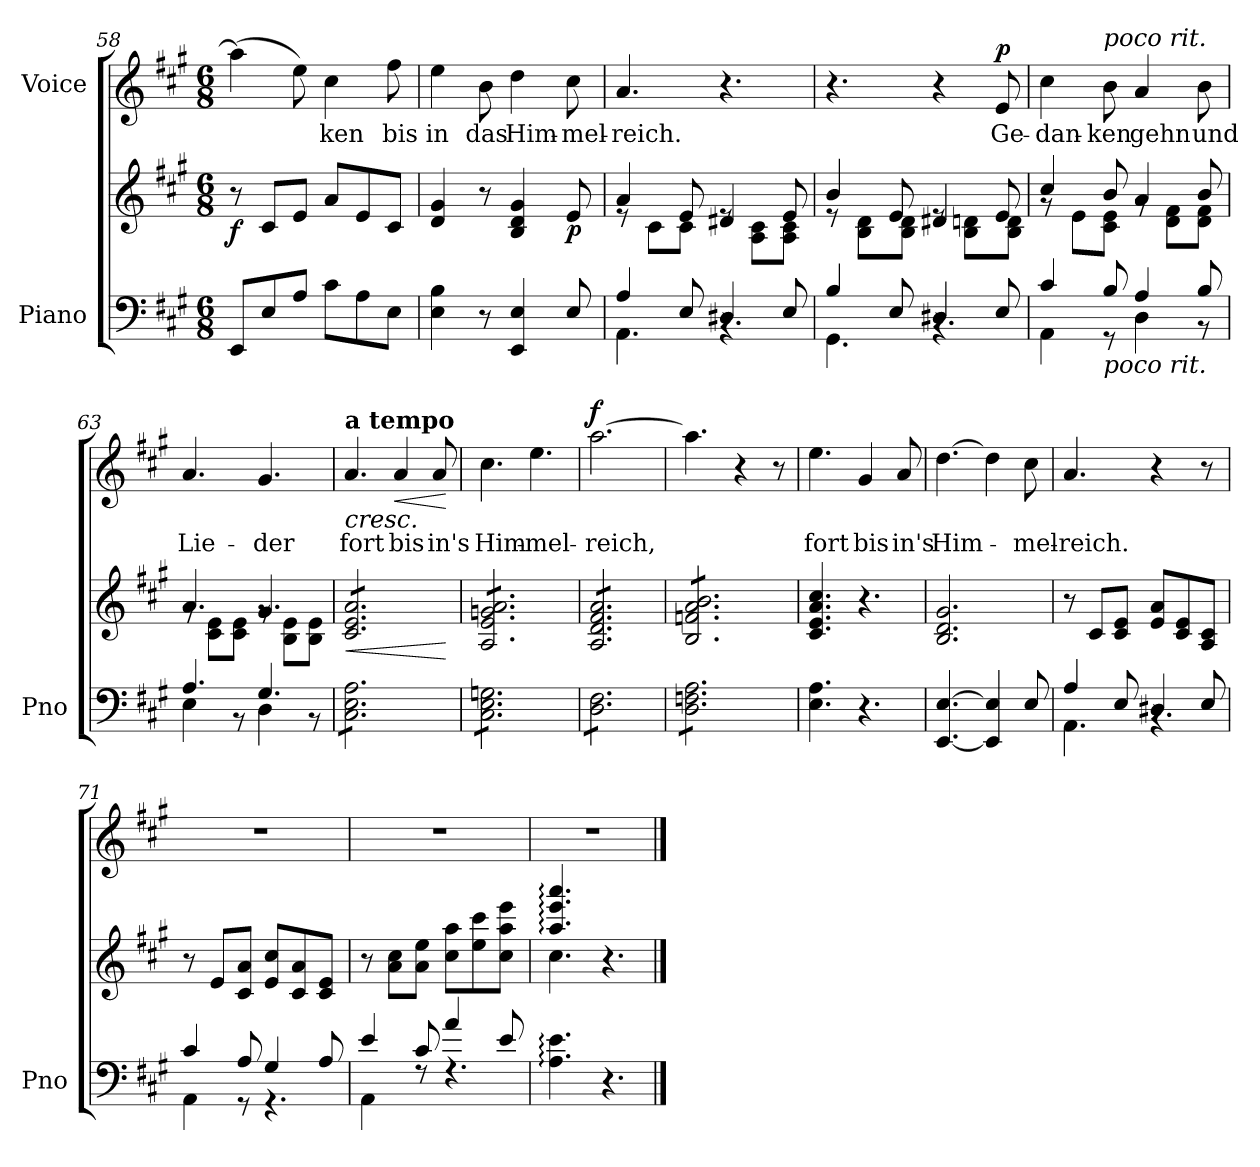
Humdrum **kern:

**kern	**kern	**dynam	**kern	**text	**dynam
*part2	*part2	*part2	*part1	*part1	*part1
*staff3	*staff2	*staff2/3	*staff1	*staff1	*staff1
*I"Piano	*	*	*I"Voice	*	*
*I'Pno	*	*	*	*	*
*clefF4	*clefG2	*	*clefG2	*	*
*k[f#c#g#]	*k[f#c#g#]	*	*k[f#c#g#]	*	*
*M6/8	*M6/8	*	*M6/8	*	*
=58	=58	=58	=58	=58	=58
!	!	!LO:DY:b	!	!	!
8EE/L	8r	f	(>4aa\]	.	.
8E/	8c#/L	.	.	.	.
8A/J	8e/J	.	8ee\)	.	.
!	!	!	!	!LO:LY:b	!
8c#\L	8a/L	.	4cc#\	-ken	.
8A\	8e/	.	.	.	.
!	!	!	!	!LO:LY:b	!
8E\J	8c#/J	.	8ff#\	bis	.
=59	=59	=59	=59	=59	=59
!	!	!	!	!LO:LY:b	!
4E\ 4B\	4d/ 4g#/	.	4ee\	in	.
!	!	!	!	!LO:LY:b	!
8r	8r	.	8b\	das	.
!	!	!	!	!LO:LY:b	!
4EE/ 4E/	4B/ 4d/ 4g#/	.	4dd\	Him-	.
!	!	!LO:DY:b	!	!LO:LY:b	!
8E/	8e/	p	8cc#\	-mel-	.
=60	=60	=60	=60	=60	=60
*^	*^	*	*	*	*
!	!	!	!	!	!	!LO:LY:b	!
4A/	4.AA\	4a/	8re	.	4.a/	-reich.	.
.	.	.	8c#\L	.	.	.	.
8E/	.	8e/	8c#\J	.	.	.	.
4D#X/	4.rBB	4d#X/	8re	.	4.r	.	.
.	.	.	8A\ 8c#\L	.	.	.	.
8E/	.	8e/	8A\ 8c#\J	.	.	.	.
=61	=61	=61	=61	=61	=61	=61	=61
4B/	4.GG#\	4b/	8re	.	4.r	.	.
.	.	.	8B\ 8d\L	.	.	.	.
8E/	.	8e/	8B\ 8d\J	.	.	.	.
4D#X/	4.rBB	4d#X/	8re	.	4r	.	.
.	.	.	8B\ 8dn\L	.	.	.	.
!	!	!	!	!	!	!LO:LY:b	!LO:DY:a
8E/	.	8e/	8B\ 8d\J	.	8e/	Ge-	p
=62	=62	=62	=62	=62	=62	=62	=62
!	!	!	!	!	!	!LO:LY:b	!
4c#/	4AA\	4cc#/	8rg	.	4cc#\	-dan-	.
.	.	.	8e\L	.	.	.	.
*	*	*	*	*	*MM127	*	*
!	!	!	!	!	!LO:TX:a:i:t=poco rit.	!	!
!LO:TX:b:i:t=poco rit.	!	!	!	!	!	!	!
!	!	!	!	!	!	!LO:LY:b	!
8B/	8r	8b/	8c#\ 8e\J	.	8b\	-ken	.
!	!	!	!	!	!	!LO:LY:b	!
4A/	4D\	4a/	8rg	.	4a/	gehn	.
.	.	.	8d\ 8f#\L	.	.	.	.
*	*	*	*	*	*MM120	*	*
!	!	!	!	!	!	!LO:LY:b	!
8B/	8r	8b/	8d\ 8f#\J	.	8b\	und	.
=63	=63	=63	=63	=63	=63	=63	=63
!	!	!	!	!	!	!LO:LY:b	!
4.A/	4E\	4.a/	8rg	.	4.a/	Lie-	.
.	.	.	8c#\ 8e\L	.	.	.	.
.	8r	.	8c#\ 8e\J	.	.	.	.
!	!	!	!	!	!	!LO:LY:b	!
4.G#/	4D\	4.g#/	8rg	.	4.g#/	-der	.
.	.	.	8B\ 8e\L	.	.	.	.
.	8r	.	8B\ 8e\J	.	.	.	.
!!LO:LB:g=z
=64	=64	=64	=64	=64	=64	=64	=64
!	!	!	!	!	!LO:TX:a:B:t=a tempo	!	!
!	!	!	!	!LO:HP:b	!	!	!
!	!	!	!	!LO:HP:n=1:b	!	!LO:LY:b	!LO:HP:b
*v	*v	*	*	*	*	*	*
*	*v	*v	*	*	*	*
*tremolo	*	*	*	*	*
*	*tremolo	*	*	*	*
8C#\ 8E\ 8A\L	8c#/ 8e/ 8a/L	< <	4.a/	fort	<
8C#\ 8E\ 8A\	8c#/ 8e/ 8a/	.	.	.	.
8C#\ 8E\ 8A\	8c#/ 8e/ 8a/	.	.	.	.
!	!	!	!	!LO:LY:b	!LO:HP:b
8C#\ 8E\ 8A\	8c#/ 8e/ 8a/	.	4a/	bis	<
8C#\ 8E\ 8A\	8c#/ 8e/ 8a/	.	.	.	.
!	!	!	!	!LO:LY:b	!
8C#\ 8E\ 8A\J	8c#/ 8e/ 8a/J	.	8a/	in's	.
.	.	[ [	.	.	[ [
!!LO:PB:g=z
=65	=65	=65	=65	=65	=65
!	!	!	!	!LO:LY:b	!
8C#\ 8E\ 8Gn\L	8A/ 8e/ 8gn/ 8a/L	.	4.cc#\	Him-	.
8C#\ 8E\ 8Gn\	8A/ 8e/ 8gn/ 8a/	.	.	.	.
8C#\ 8E\ 8Gn\	8A/ 8e/ 8gn/ 8a/	.	.	.	.
!	!	!	!	!LO:LY:b	!
8C#\ 8E\ 8Gn\	8A/ 8e/ 8gn/ 8a/	.	4.ee\	-mel-	.
8C#\ 8E\ 8Gn\	8A/ 8e/ 8gn/ 8a/	.	.	.	.
8C#\ 8E\ 8Gn\J	8A/ 8e/ 8gn/ 8a/J	.	.	.	.
=66	=66	=66	=66	=66	=66
!	!	!	!	!LO:LY:b	!LO:DY:a
8D\ 8F#\L	8A/ 8d/ 8f#/ 8a/L	.	[2.aa\	-reich,	f
8D\ 8F#\	8A/ 8d/ 8f#/ 8a/	.	.	.	.
8D\ 8F#\	8A/ 8d/ 8f#/ 8a/	.	.	.	.
8D\ 8F#\	8A/ 8d/ 8f#/ 8a/	.	.	.	.
8D\ 8F#\	8A/ 8d/ 8f#/ 8a/	.	.	.	.
8D\ 8F#\J	8A/ 8d/ 8f#/ 8a/J	.	.	.	.
=67	=67	=67	=67	=67	=67
8D\ 8Fn\ 8A\L	8B/ 8fn/ 8a/ 8b/L	.	4.aa\]	.	.
8D\ 8Fn\ 8A\	8B/ 8fn/ 8a/ 8b/	.	.	.	.
8D\ 8Fn\ 8A\	8B/ 8fn/ 8a/ 8b/	.	.	.	.
8D\ 8Fn\ 8A\	8B/ 8fn/ 8a/ 8b/	.	4r	.	.
8D\ 8Fn\ 8A\	8B/ 8fn/ 8a/ 8b/	.	.	.	.
8D\ 8Fn\ 8A\J	8B/ 8fn/ 8a/ 8b/J	.	8r	.	.
*	*Xtremolo	*	*	*	*
*Xtremolo	*	*	*	*	*
=68	=68	=68	=68	=68	=68
!	!	!	!	!LO:LY:b	!
4.E\ 4.A\	4.c#/ 4.e/ 4.a/ 4.cc#/	.	4.ee\	fort	.
!	!	!	!	!LO:LY:b	!
4.r	4.r	.	4g#/	bis	.
!	!	!	!	!LO:LY:b	!
.	.	.	8a/	in's	.
=69	=69	=69	=69	=69	=69
!	!	!	!	!LO:LY:b	!
[4.EE/ [4.E/	2.B/ 2.d/ 2.g#/	.	[4.dd\	Him-	.
4EE/] 4E/]	.	.	4dd\]	.	.
!	!	!	!	!LO:LY:b	!
8E/	.	.	8cc#\	-mel-	.
=70	=70	=70	=70	=70	=70
*^	*	*	*	*	*
!	!	!	!	!	!LO:LY:b	!
4A/	4.AA\	8r	.	4.a/	-reich.	.
.	.	8c#/L	.	.	.	.
8E/	.	8c#/ 8e/J	.	.	.	.
4D#X/	4.rBB	8e/ 8a/L	.	4r	.	.
.	.	8c#/ 8e/	.	.	.	.
8E/	.	8A/ 8c#/J	.	8r	.	.
=71	=71	=71	=71	=71	=71	=71
4c#/	4AA\	8r	.	2.r	.	.
.	.	8e/L	.	.	.	.
8A/	8r	8c#/ 8a/J	.	.	.	.
4G#/	4.r	8e/ 8cc#/L	.	.	.	.
.	.	8c#/ 8a/	.	.	.	.
8A/	.	8c#/ 8e/J	.	.	.	.
=72	=72	=72	=72	=72	=72	=72
4e/	4AA\	8r	.	2.r	.	.
.	.	8a\ 8cc#\L	.	.	.	.
8c#/	8rF	8a\ 8ee\J	.	.	.	.
4a/	4.rF	8cc#\ 8aa\L	.	.	.	.
.	.	8ee\ 8ccc#\	.	.	.	.
8e/	.	8cc#\ 8aa\ 8eee\J	.	.	.	.
*v	*v	*	*	*	*	*
=73	=73	=73	=73	=73	=73
*	*^	*	*	*	*
4.A\: 4.e\:	4.aa/: 4.eee/: 4.aaa/:	4.cc#\	.	2.r	.	.
4.r	4.r	4.ryy	.	.	.	.
*	*v	*v	*	*	*	*
==	==	==	==	==	==
*-	*-	*-	*-	*-	*-
